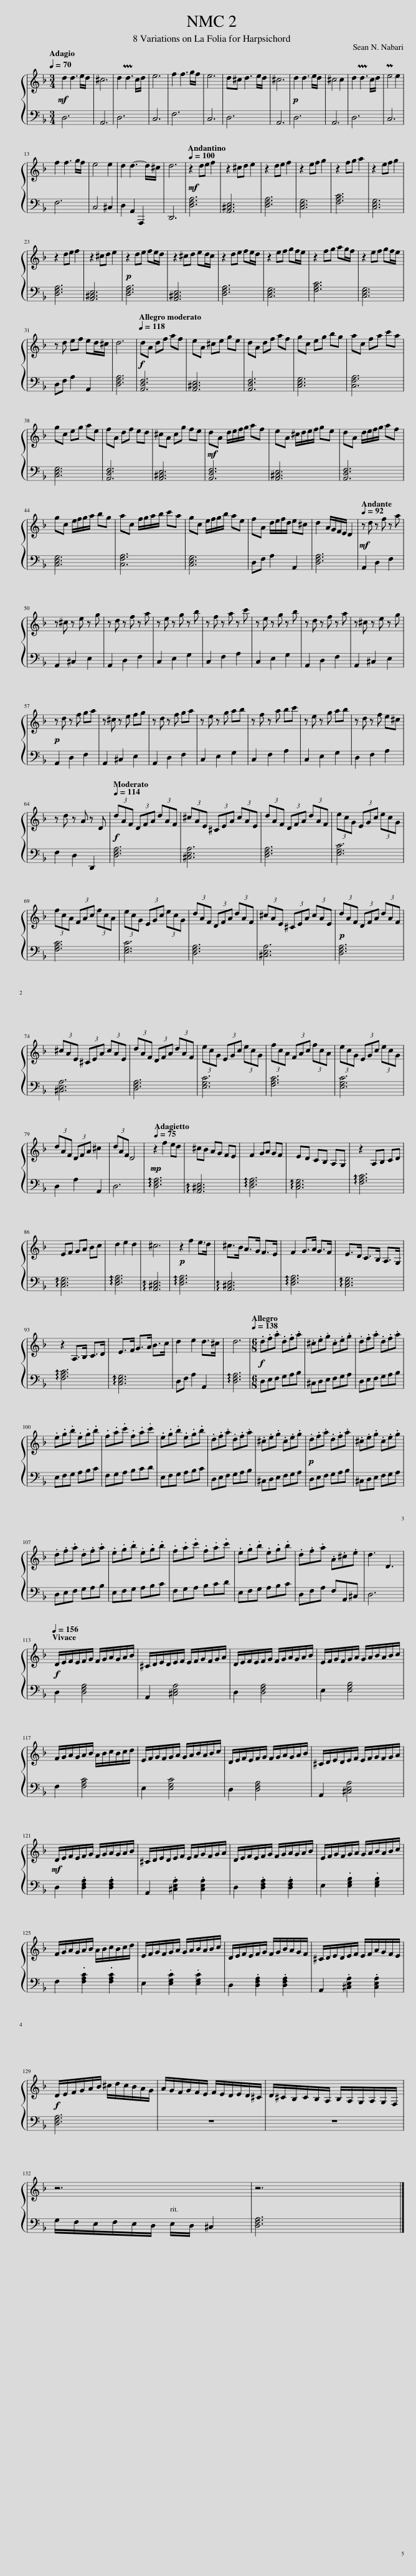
X:1
%%score { 1 | 2 }
L:1/8
Q:1/4=71
M:3/4
I:linebreak $
K:F
V:1 treble
V:2 bass
V:1
!mf! d2 d3 e/d/ | ^c6 | d2 Pd3 c/d/ | e6 | f2 f3 g/f/ | %5
 e6 | d^c d3 e/d/ | ^c6 |!p! d2 d3 e/d/ | ^c4 c2 | %10
 d2 Pd3 c/d/ | Pe4 e2 |$ f2 f3 g/f/ | e4 e2 | d2 d3- d/^c/ | %15
 d6 |[Q:1/4=71][Q:1/4=100]!mf! z2 de f2 | z2 ^cd e2 | z2 de f2 | z2 ef g2 | %20
 z2 fg a2 | z2 ef g2 |$ z2 de f2 | z2 ^cd e2 |!p! z2 de fe/d/ | %25
 z2 ^cd ed/c/ | z2 de fe/d/ | z2 ef gf/e/ | z2 fg ag/f/ | z2 ef gf/e/ |$ %30
 z d ef ed/^c/ | d6 |[Q:1/4=71][Q:1/4=118]!f! dA df af | eA ^ce ge | dA df af | %35
 gc eg bg | ac fa c'a |$ gc eg ae | fA df ed | ^cA cg fe | %40
 dA d/e/f/g/ af | eA ^c/d/e/f/ ge | dA d/e/f/g/ af |$ gc e/f/g/a/ bg | ac f/g/a/b/ c'a | %45
 gc e/f/g/b/ ae | fA d/e/f/d/ e^c | d2 A/G/F/E/ D2 |[Q:1/4=71][Q:1/4=92]!mf! z d z f z a |$ z ^c z e z g | %50
 z d z f z a | z e z g z b | z f z a z c' | z e z g z b | z d z f z a | %55
 z ^c z e z g |$!p! z d z f ga | z ^c z e fg | z d z f ga | z e z g ab | %60
 z f z a bc' | z e z g ab | z d z f e^c |$ z d z A z D |[Q:1/4=71][Q:1/4=114]!f! (3dAF (3DFA (3dAF | %65
 (3^cAE (3^CEA (3cAE | (3dAF (3DFA (3dAF | (3ecG (3EGc (3ecG |$ (3fcA (3FAc (3fcA | (3ecG (3EGc (3ecG | %70
 (3dAF (3DFA (3dAF | (3^cAE (3^CEA (3cAE |!p! (3dAF (3DFA (3dAF |$ (3^cAE (3^CEA (3cAE | (3dAF (3DFA (3dAF | %75
 (3ecG (3EGc (3ecG | (3fcA (3FAc (3fcA | (3ecG (3EGc (3ecG |$ (3dAF (3DFA ^c2 | (3dAF D4 | %80
[Q:1/4=71][Q:1/4=75]!mp! z2 f2 ed | ^cB AG FE | F2 GA GF | ED CB, A,G, | z2 A,B, CD |$ %85
 EF GA Bc | d2 e2 d2 | ^c6 | z2 f2 e>d | ^c>B A>G F>E | %90
 F2 G>A G>F | E>D C>B, A,>G, |$ z2 A,>B, C>D | E>F G>A B>c | d2 e2 d>^c | %95
 d6 |[M:6/8][Q:1/4=71][Q:1/4=138]!f! .d.f.a .d.f.a | .^c.e.g .c.e.g | .d.f.a .d.f.a |$ .e.g.b .e.g.b | %100
 .f.a.c' .f.a.c' | .e.g.b .e.g.b | .d.f.a .d.f.a | .^c.e.g .c.e.g |!p! .d.f.a .d.f.a | %105
 .^c.e.g .c.e.g |$ .d.f.a .d.f.a | .e.g.b .e.g.b | .f.a.c' .f.a.c' | .e.g.b .e.g.b | %110
 .d.f.a .A.^c.e | d3 D3 |$[Q:1/4=71][Q:1/4=156]!f! D/E/F/E/F/G/ F/G/A/G/A/B/ | ^C/D/E/D/E/F/ E/F/G/F/G/A/ | D/E/F/E/F/G/ F/G/A/G/A/B/ | %115
 E/F/G/F/G/A/ G/A/B/A/B/c/ |$ F/G/A/G/A/B/ A/B/c/B/c/d/ | E/F/G/F/G/A/ G/A/B/A/B/c/ | D/E/F/E/F/G/ F/G/A/G/A/B/ | ^C/D/E/D/E/F/ E/F/G/F/G/A/ |$ %120
!mf! D/E/F/E/F/G/ F/G/A/G/A/B/ | ^C/D/E/D/E/F/ E/F/G/F/G/A/ | D/E/F/E/F/G/ F/G/A/G/A/B/ | E/F/G/F/G/A/ G/A/B/A/B/c/ |$ F/G/A/G/A/B/ A/B/c/B/c/d/ | %125
 E/F/G/F/G/A/ G/A/B/A/B/c/ | D/E/F/E/F/G/ F/G/B/A/G/F/ | ^C/D/E/D/E/F/ E/F/A/G/F/E/ |$!f! D/E/F/G/A/B/ ^c/d/c/B/A/G/ | A/G/F/G/F/E/ F/E/D/E/D/^C/ | %130
 D/^C/B,/C/B,/A,/ B,/A,/G,/A,/G,/F,/ |$ z6 | z6 |] %133
V:2
 D,6 | A,,6 | D,6 | C,6 | F,6 | %5
 C,6 | D,6 | A,,6 | D,6 | A,,6 | %10
 D,6 | C,6 |$ F,6 | C,4 ^C,2 | D,2 A,,2 A,,,2 | %15
 D,,6 | [D,F,A,]6 | [A,,^C,E,]6 | [D,F,A,]6 | [C,E,G,]6 | %20
 [F,A,C]6 | [C,E,G,]6 |$ [D,F,A,]6 | [A,,^C,E,]6 | [D,F,A,]6 | %25
 [A,,^C,E,]6 | [D,F,A,]6 | [C,E,G,]6 | [F,A,C]6 | [C,E,G,]6 |$ %30
 D,F, A,2 A,,2 | [D,F,A,]6 | [A,,D,F,]6 | [A,,^C,E,]6 | [A,,D,F,]6 | %35
 [C,E,G,]6 | [C,F,A,]6 |$ [C,E,G,]6 | [A,,D,F,]6 | [A,,^C,E,]6 | %40
!mf! [A,,D,F,]6 | [A,,^C,E,]6 | [A,,D,F,]6 |$ [C,E,G,]6 | [C,F,A,]6 | %45
 [C,E,G,]6 | D,F, A,2 A,,2 | [D,F,A,]6 | A,,2 D,2 F,2 |$ A,,2 ^C,2 E,2 | %50
 A,,2 D,2 F,2 | C,2 E,2 G,2 | C,2 F,2 A,2 | C,2 E,2 G,2 | A,,2 D,2 F,2 | %55
 A,,2 ^C,2 E,2 |$ A,,2 D,2 F,2 | A,,2 ^C,2 E,2 | A,,2 D,2 F,2 | C,2 E,2 G,2 | %60
 C,2 F,2 A,2 | C,2 E,2 G,2 | D,2 F,2 A,2 |$ F,2 D,2 D,,2 | [D,F,A,]6 | %65
 [^C,E,A,]6 | [D,F,A,]6 | [E,G,C]6 |$ [F,A,C]6 | [E,G,C]6 | %70
 [D,F,A,]6 | [^C,E,A,]6 | [D,F,A,]6 |$ [^C,E,A,]6 | [D,F,A,]6 | %75
 [E,G,C]6 | [F,A,C]6 | [E,G,C]6 |$ D,2 A,2 A,,2 | D,6 | %80
 !arpeggio![D,F,A,]6 | !arpeggio![A,,^C,E,]6 | !arpeggio![D,F,A,]6 | !arpeggio![C,E,G,]6 | !arpeggio![F,A,C]6 |$ %85
 !arpeggio![C,E,G,]6 | !arpeggio![D,F,A,]6 | !arpeggio![A,,^C,E,]6 |!p! !arpeggio![D,F,A,]6 | !arpeggio![A,,^C,E,]6 | %90
 !arpeggio![D,F,A,]6 | !arpeggio![C,E,G,]6 |$ !arpeggio![F,A,C]6 | !arpeggio![C,E,G,]6 | D,F, A,2 A,,2 | %95
 !arpeggio![D,F,A,]6 |[M:6/8] D,E,F, G,A,B, | ^C,D,E, F,G,A, | D,E,F, G,A,B, |$ E,F,G, A,B,C | %100
 F,G,A, B,CD | E,F,G, A,B,C | D,E,F, G,A,B, | ^C,D,E, F,G,A, | D,E,F, G,A,B, | %105
 ^C,D,E, F,G,A, |$ D,E,F, G,A,B, | E,F,G, A,B,C | F,G,A, B,CD | E,F,G, A,B,C | %110
 D,F,A, F,A,,^C, | D,6 |$ D,2 [D,F,A,]4 | A,,2 [^C,E,A,]4 | D,2 [D,F,A,]4 | %115
 E,2 [E,G,B,]4 |$ F,2 [F,A,C]4 | E,2 [E,G,C]4 | D,2 [D,F,A,]4 | A,,2 [^C,E,A,]4 |$ %120
 D,2 .[D,F,A,]2 .[D,F,A,]2 | A,,2 .[^C,E,A,]2 .[C,E,A,]2 | D,2 .[D,F,A,]2 .[D,F,A,]2 | E,2 .[E,G,B,]2 .[E,G,B,]2 |$ F,2 .[F,A,C]2 .[F,A,C]2 | %125
 E,2 .[E,G,C]2 .[E,G,C]2 | D,2 .[D,F,A,]2 .[D,F,A,]2 | A,,2 .[^C,E,A,]2 .[C,E,A,]2 |$ [D,F,A,]6 | z6 | %130
 z6 |$ G,/F,/E,/F,/E,/D,/ E,/D,/ ^C,2 | [D,F,A,]6 |] %133
